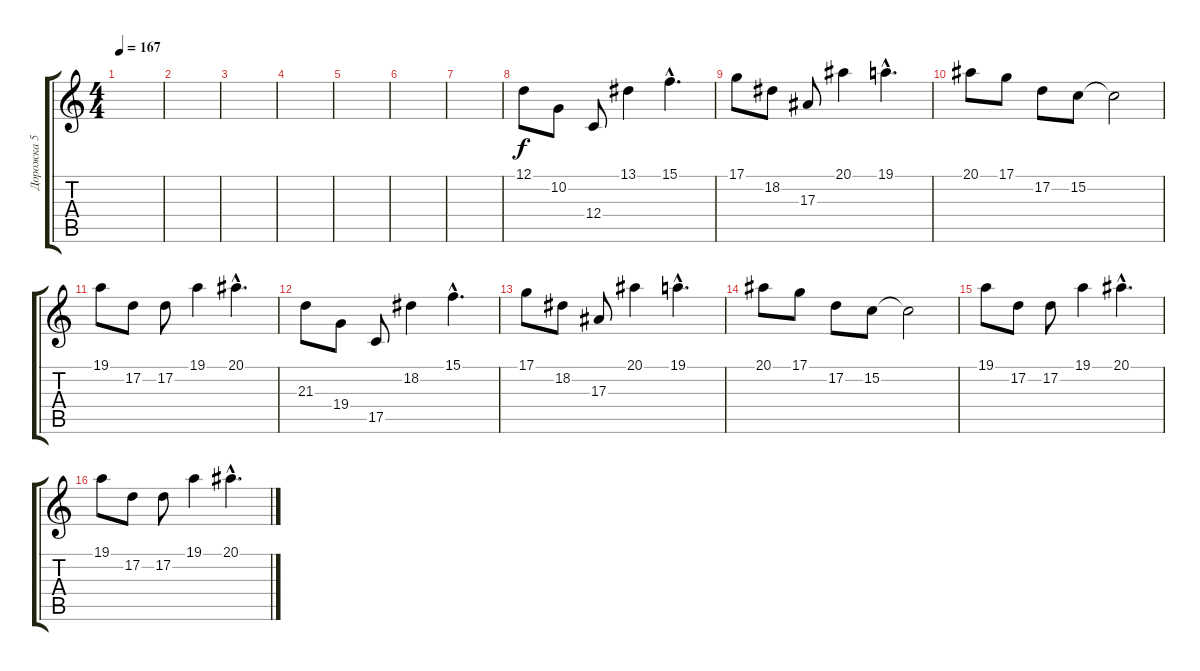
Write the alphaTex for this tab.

\track ("Дорожка 5" "Дорожка 5") {instrument pizzicatostrings}
\staff {score tabs}
\tuning (D4 A3 F3 C3 G2 D2) {hide}
\ts (4 4)
\tempo 167
\clef g2
\ks c
|
|
|
|
|
|
|
12.1.8 10.2.8 12.4.8 13.1.4 15.1{hac}.4{d} |
17.1.8 18.2.8 17.3.8 20.1.4 19.1{hac}.4{d} |
20.1.8 17.1.8 17.2.8 15.2.8 15.2{t}.2 |
19.1.8 17.2.8 17.2.8 19.1.4 20.1{hac}.4{d} |
21.3.8 19.4.8 17.5.8 18.2.4 15.1{hac}.4{d} |
17.1.8 18.2.8 17.3.8 20.1.4 19.1{hac}.4{d} |
20.1.8 17.1.8 17.2.8 15.2.8 15.2{t}.2 |
19.1.8 17.2.8 17.2.8 19.1.4 20.1{hac}.4{d} |
19.1.8 17.2.8 17.2.8 19.1.4 20.1{hac}.4{d}
